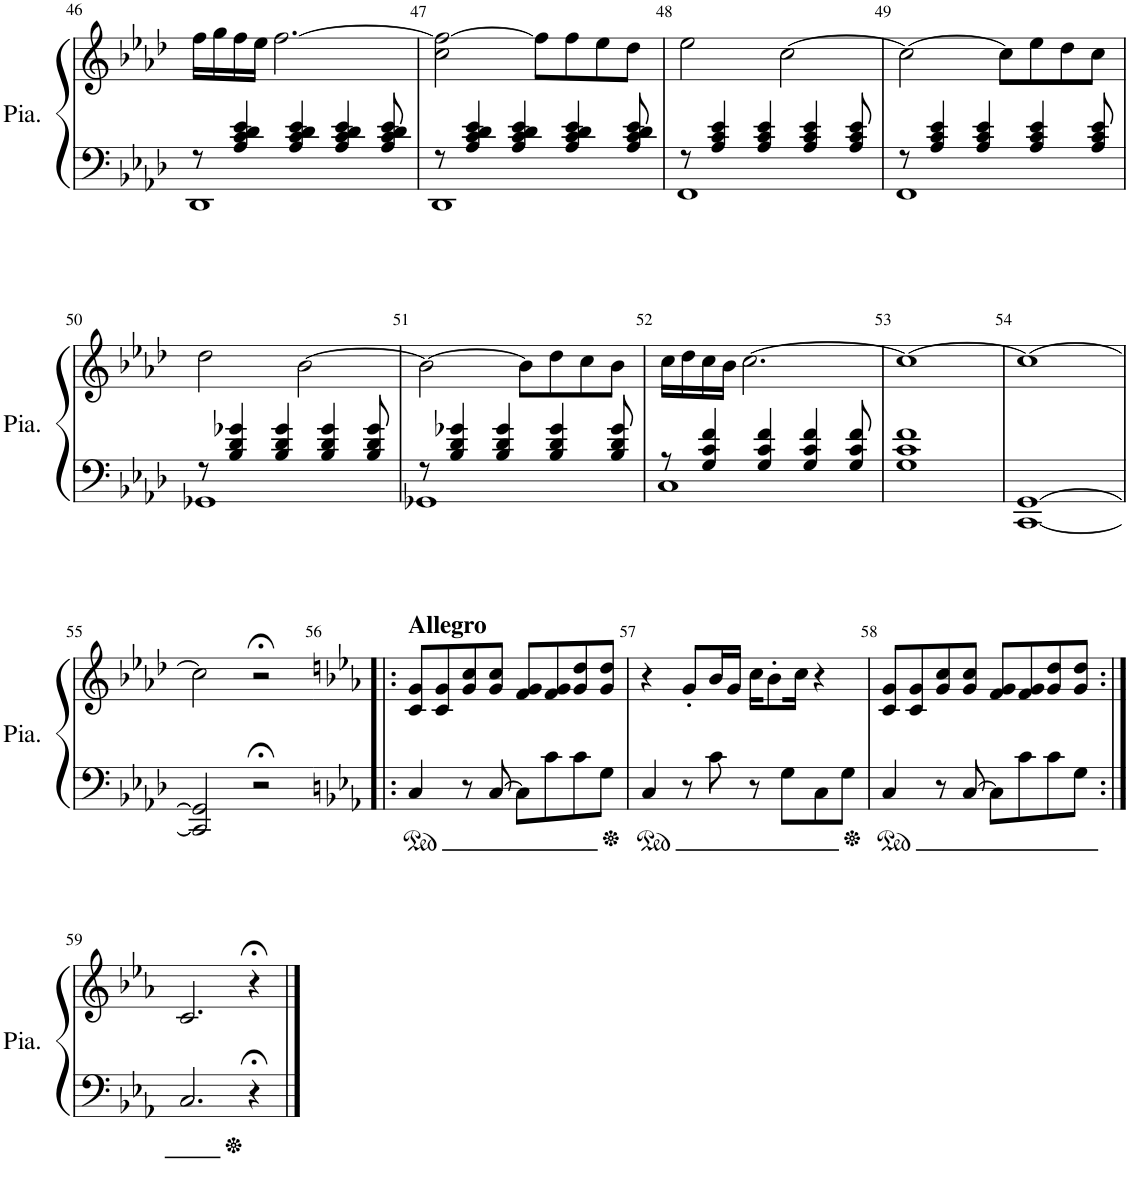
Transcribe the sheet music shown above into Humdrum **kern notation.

**kern	**kern
*part1	*part1
*staff2	*staff1
*I"Piano	*
*I'Pia.	*
!!LO:PB:g=z
*clefF4	*clefG2
*k[b-e-a-d-]	*k[b-e-a-d-]
*M4/4	*M4/4
*met(c)	*met(c)
=46	=46
*^	*
8r	1DD-	16ff\LL
.	.	16gg\
4A-/ 4c/ 4d-/ 4e-/	.	16ff\
.	.	16ee-\JJ
.	.	[2.ff\
4A-/ 4c/ 4d-/ 4e-/	.	.
4A-/ 4c/ 4d-/ 4e-/	.	.
8A-/ 8c/ 8d-/ 8e-/	.	.
=47	=47	=47
8r	1DD-	2cc\ 2ff\_
4A-/ 4c/ 4d-/ 4e-/	.	.
4A-/ 4c/ 4d-/ 4e-/	.	.
.	.	8ff\L]
4A-/ 4c/ 4d-/ 4e-/	.	8ff\
.	.	8ee-\
8A-/ 8c/ 8d-/ 8e-/	.	8dd-\J
=48	=48	=48
8r	1FF	2ee-\
4A-/ 4c/ 4e-/	.	.
4A-/ 4c/ 4e-/	.	.
.	.	[2cc\
4A-/ 4c/ 4e-/	.	.
8A-/ 8c/ 8e-/	.	.
=49	=49	=49
8r	1FF	2cc\_
4A-/ 4c/ 4e-/	.	.
4A-/ 4c/ 4e-/	.	.
.	.	8cc\L]
4A-/ 4c/ 4e-/	.	8ee-\
.	.	8dd-\
8A-/ 8c/ 8e-/	.	8cc\J
!!LO:LB:g=z
=50	=50	=50
8r	1GG-X	2dd-\
4B-/ 4d-/ 4g-X/	.	.
4B-/ 4d-/ 4g-/	.	.
.	.	[2b-\
4B-/ 4d-/ 4g-/	.	.
8B-/ 8d-/ 8g-/	.	.
=51	=51	=51
8r	1GG-X	2b-\_
4B-/ 4d-/ 4g-X/	.	.
4B-/ 4d-/ 4g-/	.	.
.	.	8b-\L]
4B-/ 4d-/ 4g-/	.	8dd-\
.	.	8cc\
8B-/ 8d-/ 8g-/	.	8b-\J
=52	=52	=52
8r	1C	16cc\LL
.	.	16dd-\
4G/ 4c/ 4f/	.	16cc\
.	.	16b-\JJ
.	.	[2.cc\
4G/ 4c/ 4f/	.	.
4G/ 4c/ 4f/	.	.
8G/ 8c/ 8f/	.	.
*v	*v	*
=53	=53
1G 1c 1f	1cc_
=54	=54
[1CC [1GG	1cc_
!!LO:LB:g=z
=55	=55
2CC/] 2GG/]	2cc\]
2r;<	2r;<
=56!|:	=56!|:
*k[b-e-a-]	*k[b-e-a-]
!	!LO:TX:a:B:t=Allegro
4C/	8c/ 8g/L
.	8c/ 8g/
8r	8g/ 8cc/
[8C/	8g/ 8cc/J
8C\L]	8f/ 8g/L
8c\	8f/ 8g/
8c\	8g/ 8dd/
8G\J	8g/ 8dd/J
=57	=57
4C/	4r
8r	8g'/L
8c\	16b-/L
.	16g/JJ
8r	16cc\KL
.	8b-'\
8G\L	.
.	16cc\Jk
8C\	4r
8G\J	.
=58	=58
4C/	8c/ 8g/L
.	8c/ 8g/
8r	8g/ 8cc/
[8C/	8g/ 8cc/J
8C\L]	8f/ 8g/L
8c\	8f/ 8g/
8c\	8g/ 8dd/
8G\J	8g/ 8dd/J
!!LO:LB:g=z
=59:|!	=59:|!
2.C/	2.c/
4r;<	4r;<
==	==
*-	*-
